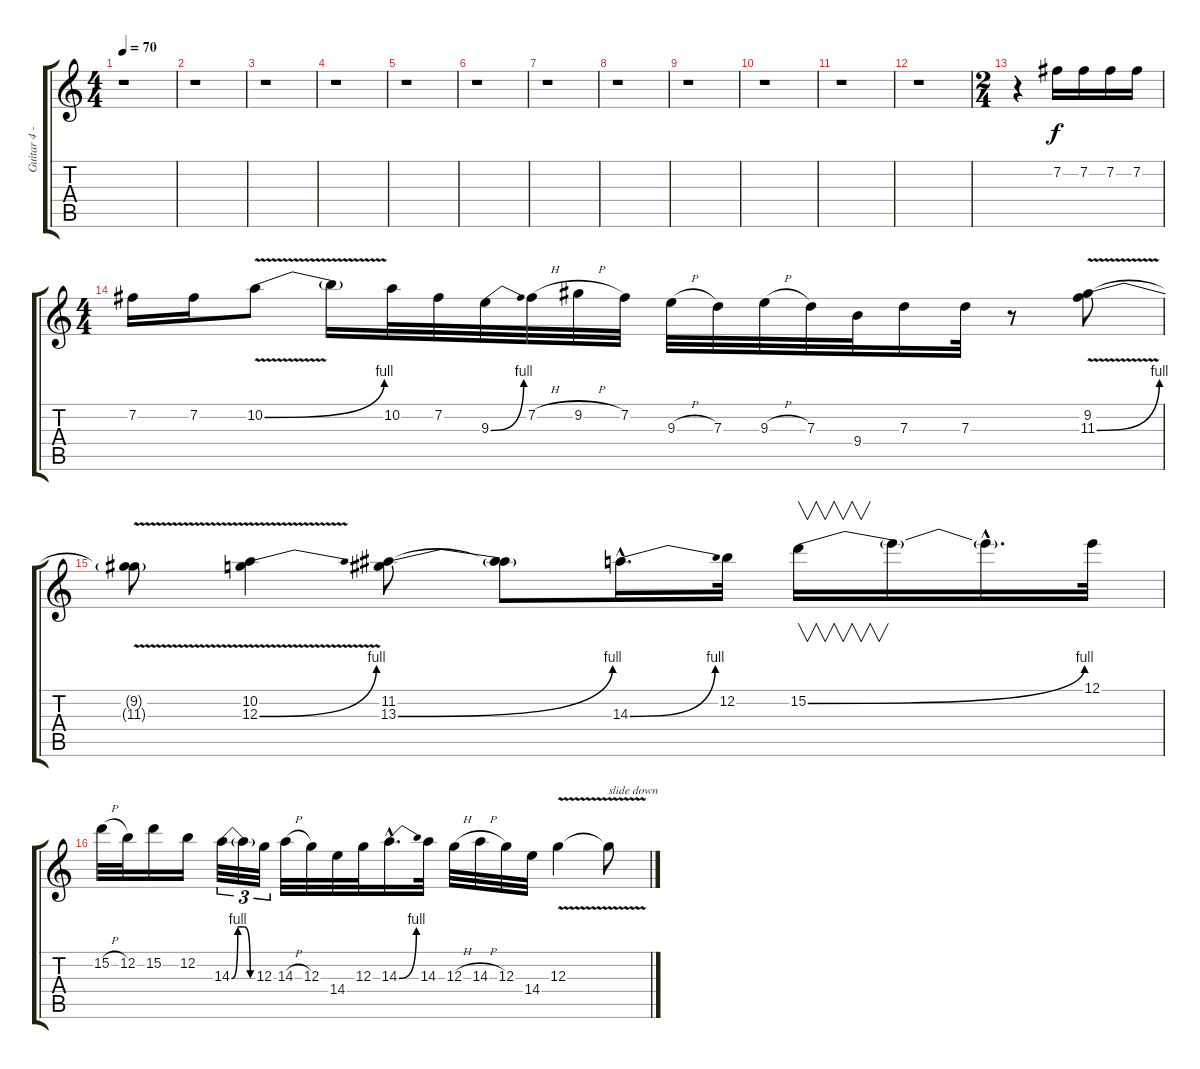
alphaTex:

\track ("Guitar 4 - wah/wah" "Guitar 4 -") {instrument distortionguitar}
\staff {score tabs}
\tuning (E4 B3 G3 D3 A2 E2) {hide}
\ts (4 4)
\tempo 70
\clef g2
\ks c
r.1{dy f} |
r.1 |
r.1 |
r.1 |
r.1 |
r.1 |
r.1 |
r.1 |
r.1 |
r.1 |
r.1 |
r.1 |
\ts (2 4)
r.4 7.2.16 7.2.16 7.2.16 7.2.16 |
\ts (4 4)
7.2.16 7.2.16 10.2{be (bend 0 0 60 4) v}.8 10.2{t}.16 10.2.32 7.2.32 9.3{be (bend 0 0 60 4)}.32 7.2{h}.32 9.2{h}.32 7.2.32 9.3{h}.32 7.3.32 9.3{h}.32 7.3.32 9.4.32 7.3.16 7.3.32 r.8 (9.2{v} 11.3{be (bend 0 0 60 4) v}).8 |
(9.2{t} 11.3{t}).8 (10.2{v} 12.3{be (bend 0 0 60 4) v}).4 (11.2 13.3{be (bend 0 0 60 4)}).8 (11.2{t} 13.3{t}).8 14.3{be (bend 0 0 60 4) hac}.16{d} 12.2.32 15.2{be (bend 0 0 60 4)}.16{v} 15.2{t}.16 15.2{hac t}.16{d} 12.1.32 |
15.2{h}.32 12.2.32 15.2.16 12.2.16 14.3{be (custom 0 0 15 4 30 4 45 0 60 0)}.32{tu (3 2)} 14.3{t}.32{tu (3 2)} 12.3.32{tu (3 2)} 14.3{h}.32 12.3.32 14.4.32 12.3.32 14.3{be (bend 0 0 60 4) hac}.16{d} 14.3.32 12.3{h}.32 14.3{h}.32 12.3.32 14.4.32 12.3{v}.4 12.3{t}.8{txt "slide down"}
